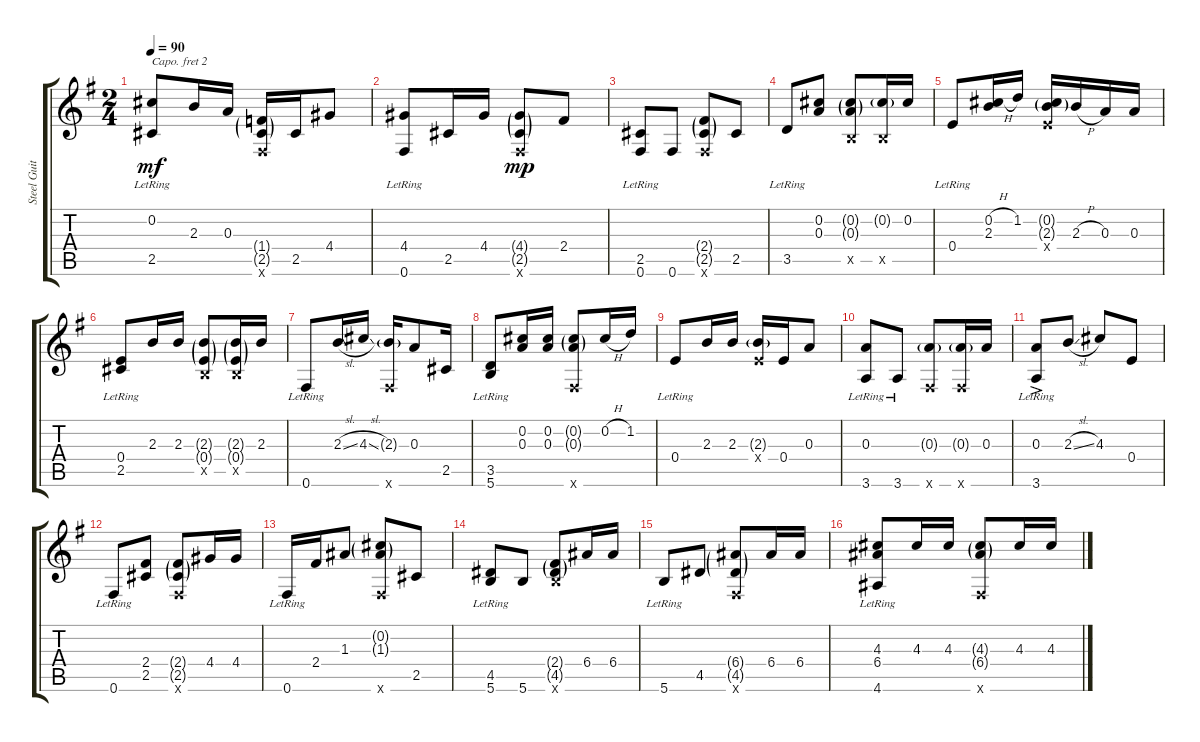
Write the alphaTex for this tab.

\track ("Steel Guitar" "Steel Guit") {instrument acousticguitarsteel}
\staff {score tabs}
\capo 2
\tuning (E4 B3 G3 D3 A2 E2) {hide}
\ts (2 4)
\tempo 90
\clef g2
\ks g
(0.2 2.5{lr}).8{dy mf} 2.3.16 0.3.16 (1.4{g} 2.5{g} 0.6{x}).16 2.5.16 4.4.8 |
(4.4 0.6{lr}).8 2.5.16 4.4.16 (4.4{g} 2.5{g} 0.6{x}).8{dy mp} 2.4.8 |
(2.5 0.6{lr}).8 0.6.8 (2.4{g} 2.5{g} 0.6{x}).8 2.5.8 |
3.5{lr}.8 (0.2 0.3).8 (0.2{g} 0.3{g} 0.5{x}).8 (0.2{g} 0.5{x}).16 0.2.16 |
0.4{lr}.8 (0.2{h} 2.3).16 1.2.16 (0.2{g} 2.3{g} 0.4{x}).16 2.3{h}.16 0.3.16 0.3.16 |
(0.4 2.5{lr}).8 2.3.16 2.3.16 (2.3{g} 0.4{g} 0.5{x}).8 (2.3{g} 0.4{g} 0.5{x}).16 2.3.16 |
0.6{lr}.8 2.3{sl}.16 4.3{sl}.16 (2.3{g} 0.6{x}).16 0.3.8 2.5.16 |
(3.5 5.6{lr}).8 (0.2 0.3).16 (0.2 0.3).16 (0.2{g} 0.3{g} 0.6{x}).8 0.2{h}.16 1.2.16 |
0.4{lr}.8 2.3.16 2.3.16 (2.3{g} 0.4{x}).16 0.4.16 0.3.8 |
(0.3 3.6{lr}).8 3.6{lr}.8 (0.3{g} 0.6{x}).8 (0.3{g} 0.6{x}).16 0.3.16 |
(0.3{ac} 3.6{lr}).8 2.3{sl}.8 4.3.8 0.4.8 |
0.6{lr}.8 (2.4 2.5).8 (2.4{g} 2.5{g} 0.6{x}).8 4.4.16 4.4.16 |
0.6{lr}.16 2.4.16 1.3.8 (0.2{g} 1.3{g} 0.6{x}).8 2.5.8 |
(4.5 5.6{lr}).8 5.6.8 (2.4{g} 4.5{g} 5.6{x}).8 6.4.16 6.4.16 |
5.6{lr}.8 4.5.8 (6.4{g} 4.5{g} 0.6{x}).8 6.4.16 6.4.16 |
(4.3 6.4 4.6{lr}).8 4.3.16 4.3.16 (4.3{g} 6.4{g} 0.6{x}).8 4.3.16 4.3.16
